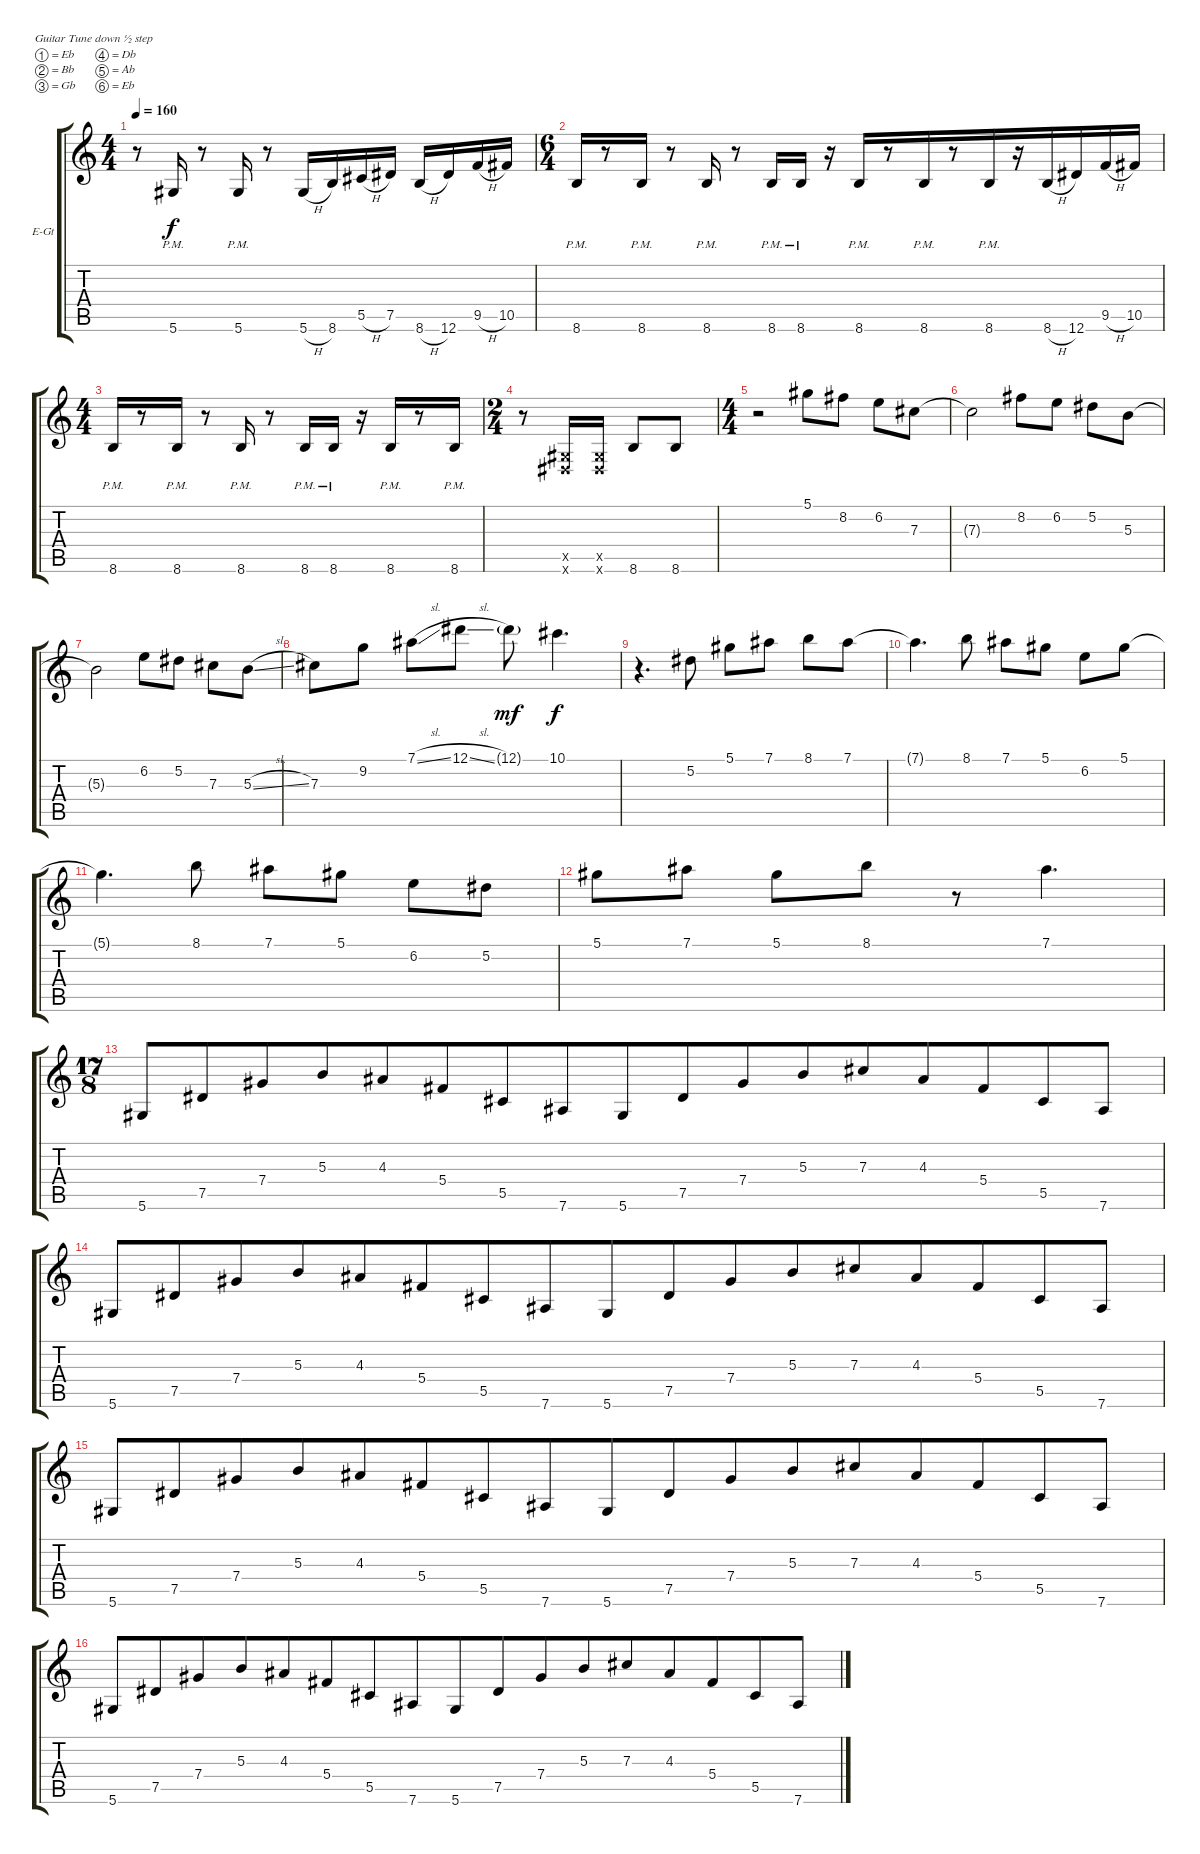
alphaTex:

\bracketExtendMode groupsimilarinstruments
\firstSystemTrackNameOrientation horizontal
\otherSystemsTrackNameOrientation horizontal
\track ("Tim Millar" "E-Gt") {instrument distortionguitar}
\staff {score tabs}
\tuning (Eb4 Bb3 Gb3 Db3 Ab2 Eb2)
\ts (4 4)
\tempo 160
\clef g2
\ks c
r.8{dy f} 5.6{pm}.16 r.8 5.6{pm}.16 r.8 5.6{h}.16 8.6.16 5.5{h}.16 7.5.16 8.6{h}.16 12.6.16 9.5{h}.16 10.5.16 |
\ts (6 4)
\beaming (8 2 2 2 6)
8.6{pm}.16 r.8 8.6{pm}.16 r.8 8.6{pm}.16 r.8 8.6{pm}.16 8.6{pm}.16 r.16 8.6{pm}.16 r.8 8.6{pm}.16 r.8 8.6{pm}.16 r.16 8.6{h}.16 12.6.16 9.5{h}.16 10.5.16 |
\ts (4 4)
\beaming (8 2 2 2 2)
8.6{pm}.16 r.8 8.6{pm}.16 r.8 8.6{pm}.16 r.8 8.6{pm}.16 8.6{pm}.16 r.16 8.6{pm}.16 r.8 8.6{pm}.16 |
\ts (2 4)
\beaming (8 2 2 2 2)
r.8 (0.5{x} 0.6{x}).16 (0.5{x} 0.6{x}).16 8.6.8 8.6.8 |
\ts (4 4)
\beaming (8 2 2 2 2)
r.2 5.1.8 8.2.8 6.2.8 7.3.8 |
7.3{t}.2 8.2.8 6.2.8 5.2.8 5.3.8 |
5.3{t}.2 6.2.8 5.2.8 7.3.8 5.3{sl}.8 |
7.3.8 9.2.8 7.1{sl}.8 12.1{sl}.8 12.1{g}.8{dy mf} 10.1.4{d dy f} |
r.4{d} 5.2.8 5.1.8 7.1.8 8.1.8 7.1.8 |
7.1{t}.4{d} 8.1.8 7.1.8 5.1.8 6.2.8 5.1.8 |
5.1{t}.4{d} 8.1.8 7.1.8 5.1.8 6.2.8 5.2.8 |
5.1.8 7.1.8 5.1.8 8.1.8 r.8 7.1.4{d} |
\ts (17 8)
\beaming (8 17)
5.6.8 7.5.8 7.4.8 5.3.8 4.3.8 5.4.8 5.5.8 7.6.8 5.6.8 7.5.8 7.4.8 5.3.8 7.3.8 4.3.8 5.4.8 5.5.8 7.6.8 |
5.6.8 7.5.8 7.4.8 5.3.8 4.3.8 5.4.8 5.5.8 7.6.8 5.6.8 7.5.8 7.4.8 5.3.8 7.3.8 4.3.8 5.4.8 5.5.8 7.6.8 |
5.6.8 7.5.8 7.4.8 5.3.8 4.3.8 5.4.8 5.5.8 7.6.8 5.6.8 7.5.8 7.4.8 5.3.8 7.3.8 4.3.8 5.4.8 5.5.8 7.6.8 |
5.6.8 7.5.8 7.4.8 5.3.8 4.3.8 5.4.8 5.5.8 7.6.8 5.6.8 7.5.8 7.4.8 5.3.8 7.3.8 4.3.8 5.4.8 5.5.8 7.6.8
